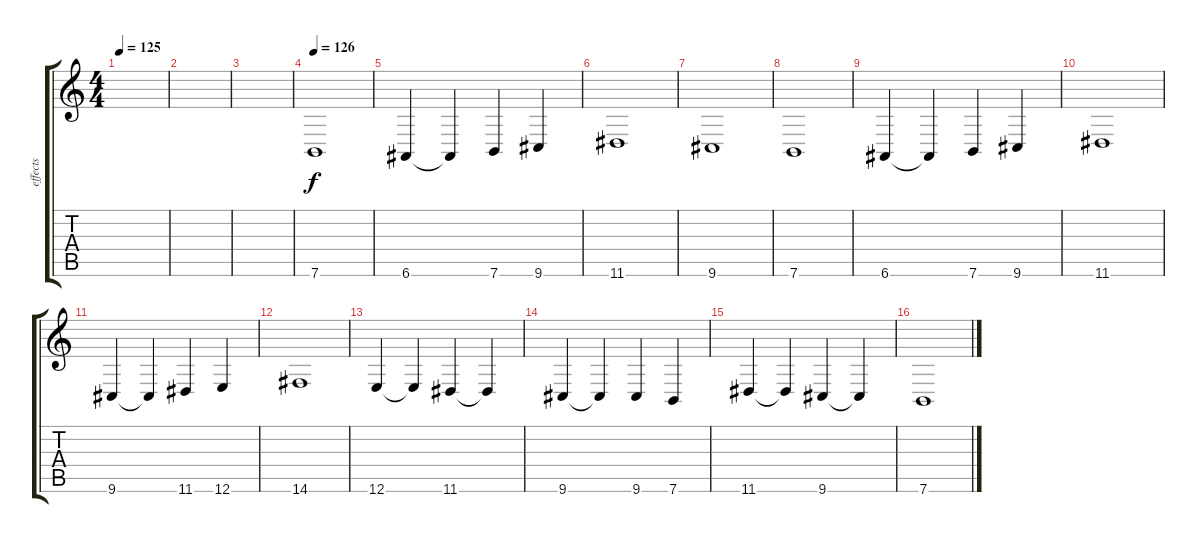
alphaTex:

\track (" effects" " effects") {instrument fx7echoes}
\staff {score tabs}
\tuning (E4 B3 G3 D3 A2 E2) {hide}
\ts (4 4)
\tempo 125
\clef g2
\ks c
|
|
|
\tempo 126
7.6.1 |
6.6.4 6.6{t}.4 7.6.4 9.6.4 |
11.6.1 |
9.6.1 |
7.6.1 |
6.6.4 6.6{t}.4 7.6.4 9.6.4 |
11.6.1 |
9.6.4 9.6{t}.4 11.6.4 12.6.4 |
14.6.1 |
12.6.4 12.6{t}.4 11.6.4 11.6{t}.4 |
9.6.4 9.6{t}.4 9.6.4 7.6.4 |
11.6.4 11.6{t}.4 9.6.4 9.6{t}.4 |
7.6.1
